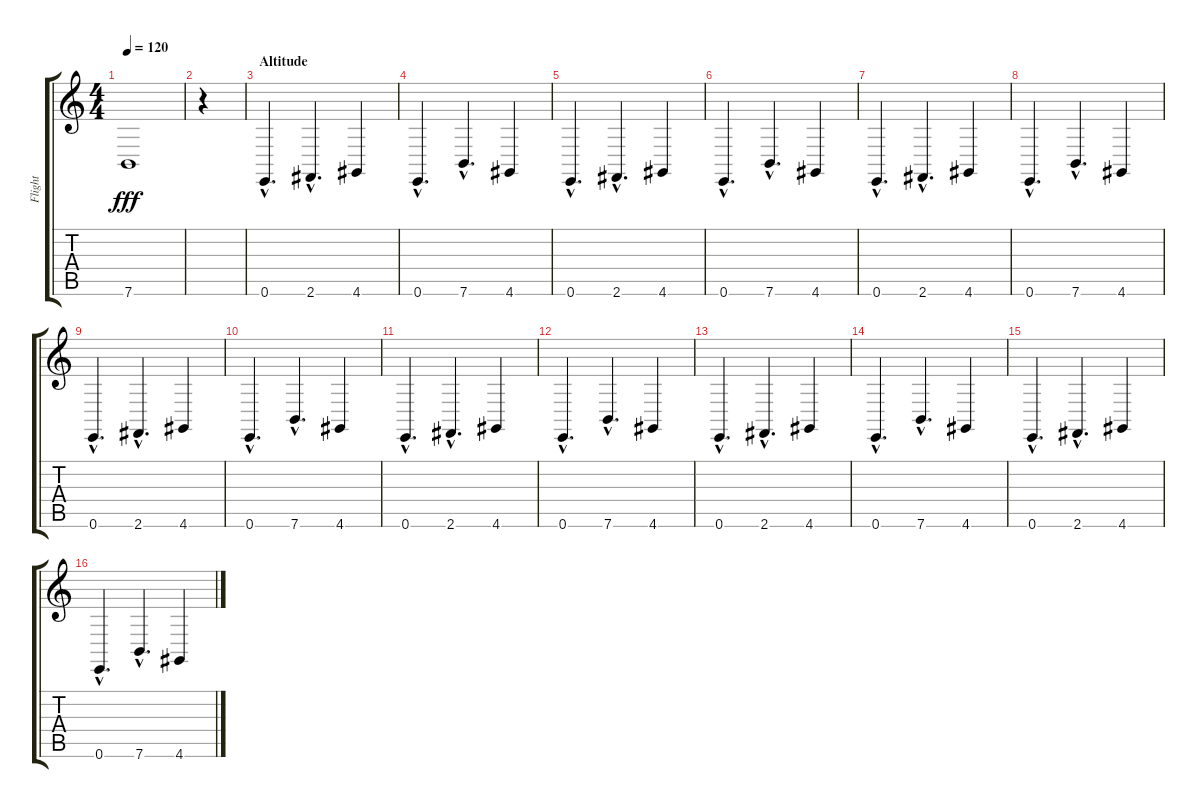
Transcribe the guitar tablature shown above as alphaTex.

\track ("Flight" "Flight") {instrument timpani}
\staff {score tabs}
\tuning (E4 B3 G3 D3 A2 E2) {hide}
\ts (4 4)
\tempo 120
\clef g2
\ks c
7.6.1{dy fff} |
r.4 |
\section ("" "Altitude")
0.6{hac}.4{d} 2.6{hac}.4{d} 4.6.4 |
0.6{hac}.4{d} 7.6{hac}.4{d} 4.6.4 |
0.6{hac}.4{d} 2.6{hac}.4{d} 4.6.4 |
0.6{hac}.4{d} 7.6{hac}.4{d} 4.6.4 |
0.6{hac}.4{d} 2.6{hac}.4{d} 4.6.4 |
0.6{hac}.4{d} 7.6{hac}.4{d} 4.6.4 |
0.6{hac}.4{d} 2.6{hac}.4{d} 4.6.4 |
0.6{hac}.4{d} 7.6{hac}.4{d} 4.6.4 |
0.6{hac}.4{d} 2.6{hac}.4{d} 4.6.4 |
0.6{hac}.4{d} 7.6{hac}.4{d} 4.6.4 |
0.6{hac}.4{d} 2.6{hac}.4{d} 4.6.4 |
0.6{hac}.4{d} 7.6{hac}.4{d} 4.6.4 |
0.6{hac}.4{d} 2.6{hac}.4{d} 4.6.4 |
0.6{hac}.4{d} 7.6{hac}.4{d} 4.6.4
